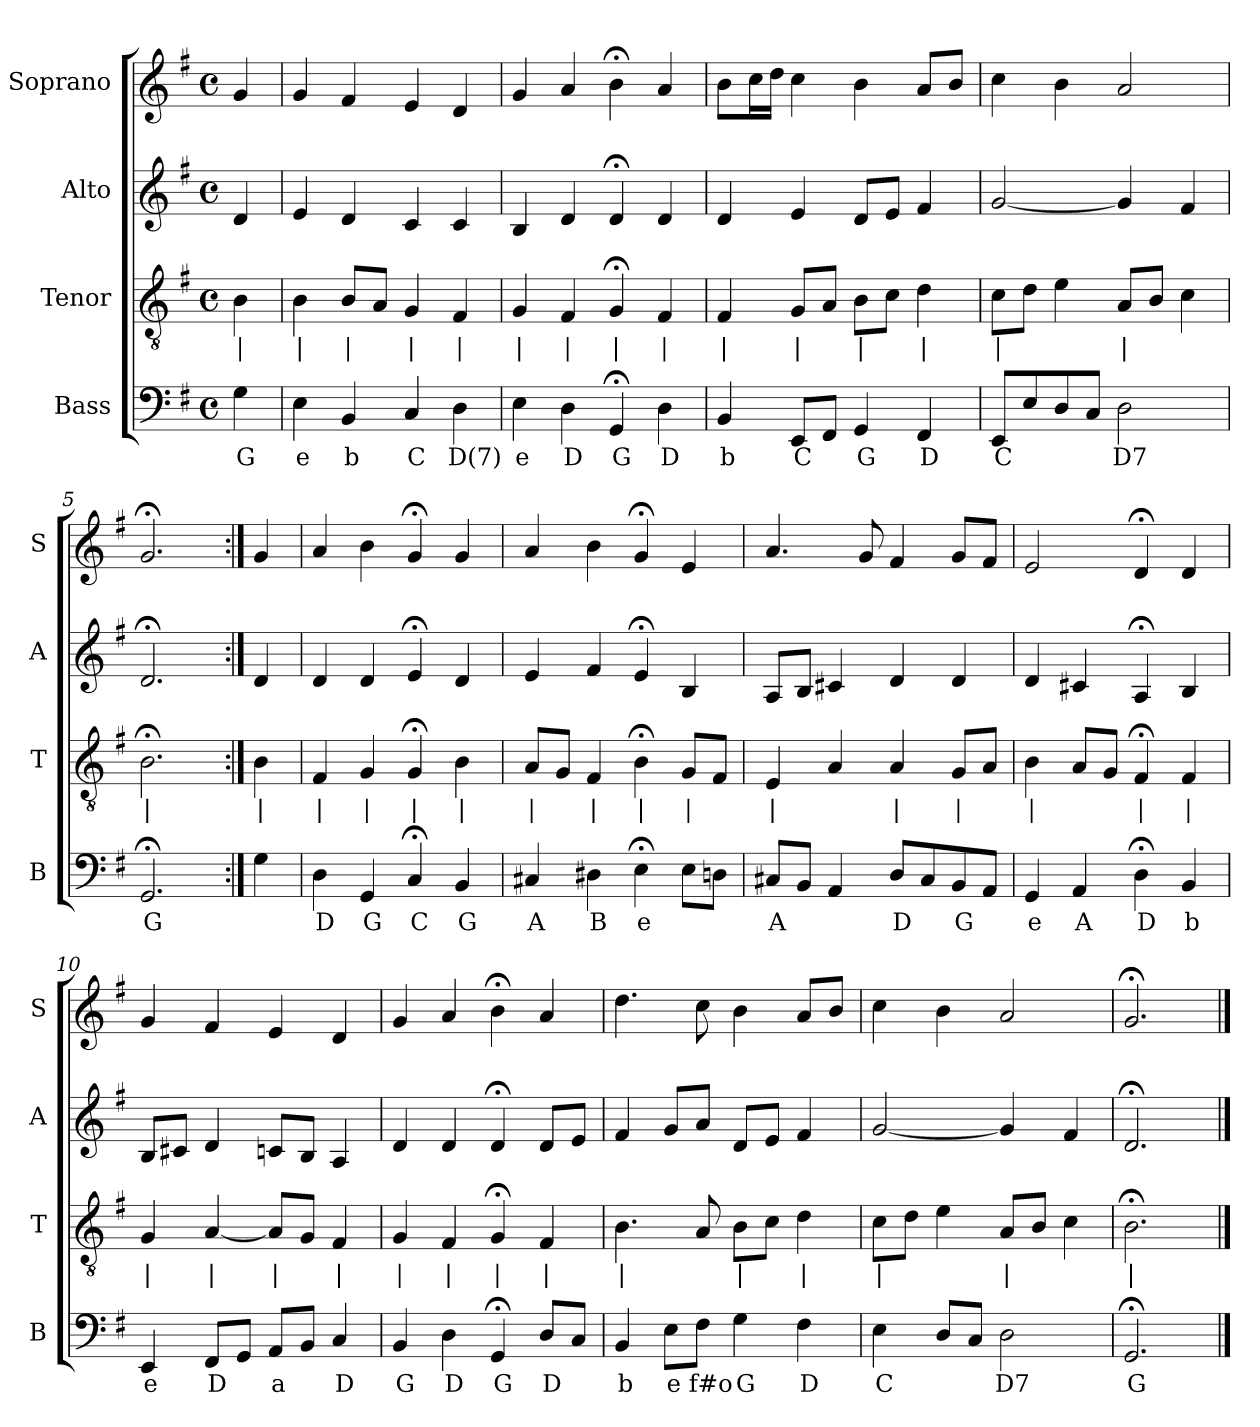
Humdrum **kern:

**kern	**text	**kern	**text	**kern	**kern
*part4	*part4	*part3	*part3	*part2	*part1
*staff4	*staff4	*staff3	*staff3	*staff2	*staff1
*I"Bass	*	*I"Tenor	*	*I"Alto	*I"Soprano
*I'B	*	*I'T	*	*I'A	*I'S
*clefF4	*	*clefGv2	*	*clefG2	*clefG2
*k[f#]	*	*k[f#]	*	*k[f#]	*k[f#]
*G:	*	*G:	*	*G:	*G:
*M4/4	*	*M4/4	*	*M4/4	*M4/4
*met(c)	*	*met(c)	*	*met(c)	*met(c)
*MM100	*	*MM100	*	*MM100	*MM100
=	=	=	=	=	=
4G	G	4B	|	4d	4g
=1	=1	=1	=1	=1	=1
4E	e	4B	|	4e	4g
4BB	b	8BL	|	4d	4f#
.	.	8AJ	.	.	.
4C	C	4G	|	4c	4e
4D	D(7)	4F#	|	4c	4d
=2	=2	=2	=2	=2	=2
4E	e	4G	|	4B	4g
4D	D	4F#	|	4d	4a
4GG;<	G	4G;<	|	4d;<	4b;<
4D	D	4F#	|	4d	4a
=3	=3	=3	=3	=3	=3
4BB	b	4F#	|	4d	8bL
.	.	.	.	.	16ccL
.	.	.	.	.	16ddJJ
8EEL	C	8GL	|	4e	4cc
8FF#J	.	8AJ	.	.	.
4GG	G	8BL	|	8dL	4b
.	.	8cJ	.	8eJ	.
4FF#	D	4d	|	4f#	8aL
.	.	.	.	.	8bJ
=4	=4	=4	=4	=4	=4
8EEL	C	8cL	|	[2g	4cc
8E	.	8dJ	.	.	.
8D	.	4e	.	.	4b
8CJ	.	.	.	.	.
2D	D7	8AL	|	4g]	2a
.	.	8BJ	.	.	.
.	.	4c	.	4f#	.
=5	=5	=5	=5	=5	=5
2.GG;<	G	2.B;<	|	2.d;<	2.g;<
=:|!	=:|!	=:|!	=:|!	=:|!	=:|!
4G	.	4B	|	4d	4g
=6	=6	=6	=6	=6	=6
4D	D	4F#	|	4d	4a
4GG	G	4G	|	4d	4b
4C;<	C	4G;<	|	4e;<	4g;<
4BB	G	4B	|	4d	4g
=7	=7	=7	=7	=7	=7
4C#X	A	8AL	|	4e	4a
.	.	8GJ	.	.	.
4D#X	B	4F#	|	4f#	4b
4E;<	e	4B;<	|	4e;<	4g;<
8EL	.	8GL	|	4B	4e
8DnJ	.	8F#J	.	.	.
=8	=8	=8	=8	=8	=8
8C#XL	A	4E	|	8AL	4.a
8BBJ	.	.	.	8BJ	.
4AA	.	4A	.	4c#X	.
.	.	.	.	.	8g
8DL	D	4A	|	4d	4f#
8C#	.	.	.	.	.
8BB	G	8GL	|	4d	8gL
8AAJ	.	8AJ	.	.	8f#J
=9	=9	=9	=9	=9	=9
4GG	e	4B	|	4d	2e
4AA	A	8AL	.	4c#X	.
.	.	8GJ	.	.	.
4D;<	D	4F#;<	|	4A;<	4d;<
4BB	b	4F#	|	4B	4d
=10	=10	=10	=10	=10	=10
4EE	e	4G	|	8BL	4g
.	.	.	.	8c#XJ	.
8FF#L	D	[4A	|	4d	4f#
8GGJ	.	.	.	.	.
8AAL	a	8AL]	|	8cnL	4e
8BBJ	.	8GJ	.	8BJ	.
4C	D	4F#	|	4A	4d
=11	=11	=11	=11	=11	=11
4BB	G	4G	|	4d	4g
4D	D	4F#	|	4d	4a
4GG;<	G	4G;<	|	4d;<	4b;<
8DL	D	4F#	|	8dL	4a
8CJ	.	.	.	8eJ	.
=12	=12	=12	=12	=12	=12
4BB	b	4.B	|	4f#	4.dd
8EL	e	.	.	8gL	.
8F#J	f#o	8A	.	8aJ	8cc
4G	G	8BL	|	8dL	4b
.	.	8cJ	.	8eJ	.
4F#	D	4d	|	4f#	8aL
.	.	.	.	.	8bJ
=13	=13	=13	=13	=13	=13
4E	C	8cL	|	[2g	4cc
.	.	8dJ	.	.	.
8DL	.	4e	.	.	4b
8CJ	.	.	.	.	.
2D	D7	8AL	|	4g]	2a
.	.	8BJ	.	.	.
.	.	4c	.	4f#	.
=14	=14	=14	=14	=14	=14
2.GG;<	G	2.B;<	|	2.d;<	2.g;<
==	==	==	==	==	==
*-	*-	*-	*-	*-	*-
